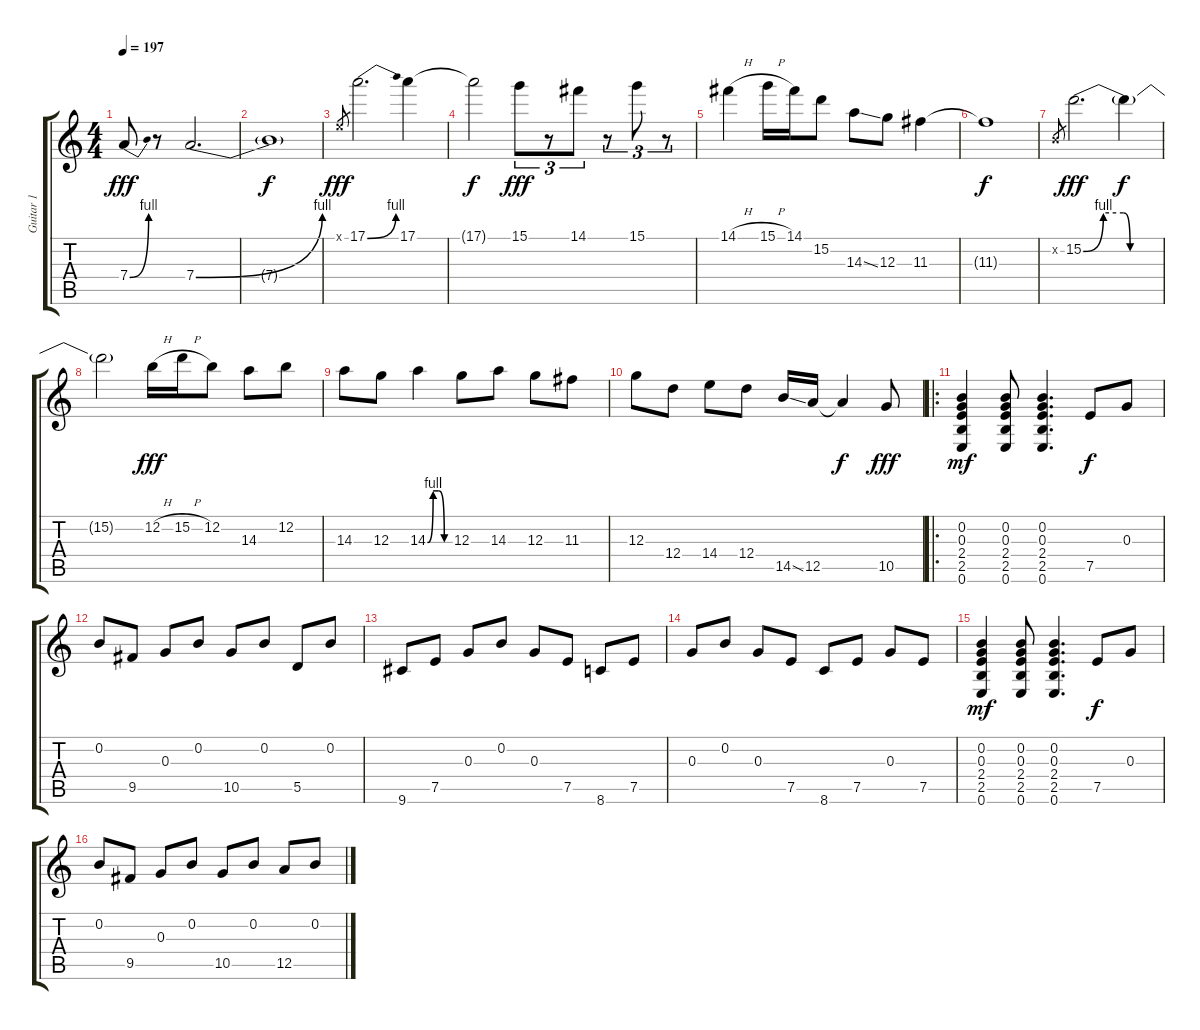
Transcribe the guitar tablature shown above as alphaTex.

\track ("Guitar 1" "Guitar 1") {instrument distortionguitar}
\staff {score tabs}
\tuning (E4 B3 G3 D3 A2 E2) {hide}
\ts (4 4)
\tempo 197
\clef g2
\ks c
7.4{be (bend 0 0 60 4)}.8{dy fff} r.8 7.4{be (bend 0 0 60 4)}.2{d} |
7.4{t}.1{dy f} |
0.1{x}.8{gr dy fff} 17.1{be (bend 0 0 60 4)}.2{d} 17.1.4 |
17.1{t}.2{dy f} 15.1.8{tu (3 2) dy fff} r.8{tu (3 2)} 14.1.8{tu (3 2)} r.8{tu (3 2)} 15.1.8{tu (3 2)} r.8{tu (3 2)} |
14.1{h}.4 15.1{h}.16 14.1.16 15.2.8 14.3{ss}.8 12.3.8 11.3.4 |
11.3{t}.1{dy f} |
0.2{x}.8{gr} 15.2{be (custom 0 0 15 4 30 4 35 0 45 0 60 0)}.2{d dy fff} 15.2{t}.4{dy f} |
15.2{t}.2 12.2{h}.16{dy fff} 15.2{h}.16 12.2.8 14.3.8 12.2.8 |
14.3.8 12.3.8 14.3{be (custom 0 0 15 4 30 4 45 0 60 0)}.4 12.3.8 14.3.8 12.3.8 11.3.8 |
12.3.8 12.4.8 14.4.8 12.4.8 14.5{ss}.16 12.5.16 12.5{t}.4{dy f} 10.5.8{dy fff} |
\ro
(0.2 0.3 2.4 2.5 0.6).4{dy mf instrument acousticguitarsteel} (0.2 0.3 2.4 2.5 0.6).8 (0.2 0.3 2.4 2.5 0.6).4{d} 7.5.8{dy f} 0.3.8 |
0.2.8 9.5.8 0.3.8 0.2.8 10.5.8 0.2.8 5.5.8 0.2.8 |
9.6.8 7.5.8 0.3.8 0.2.8 0.3.8 7.5.8 8.6.8 7.5.8 |
0.3.8 0.2.8 0.3.8 7.5.8 8.6.8 7.5.8 0.3.8 7.5.8 |
(0.2 0.3 2.4 2.5 0.6).4{dy mf} (0.2 0.3 2.4 2.5 0.6).8 (0.2 0.3 2.4 2.5 0.6).4{d} 7.5.8{dy f} 0.3.8 |
0.2.8 9.5.8 0.3.8 0.2.8 10.5.8 0.2.8 12.5.8 0.2.8
